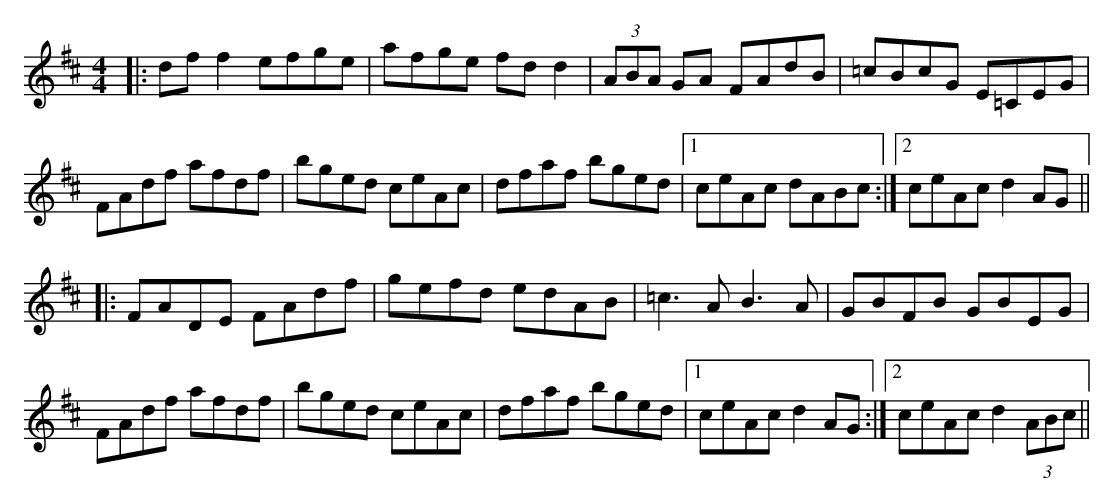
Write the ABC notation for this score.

X:1
M:4/4
K:D
|:df f2 efge|afge fd d2| (3ABA GA FAdB|=cBcG E=CEG|
FAdf afdf|bged ceAc|dfaf bged|1 ceAc dABc:|2 ceAc d2 AG||
|:FADE FAdf|gefd edAB|=c3 A B3 A|GBFB GBEG|
FAdf afdf|bged ceAc|dfaf bged|1 ceAc d2 AG:|2 ceAc d2 (3ABc||
